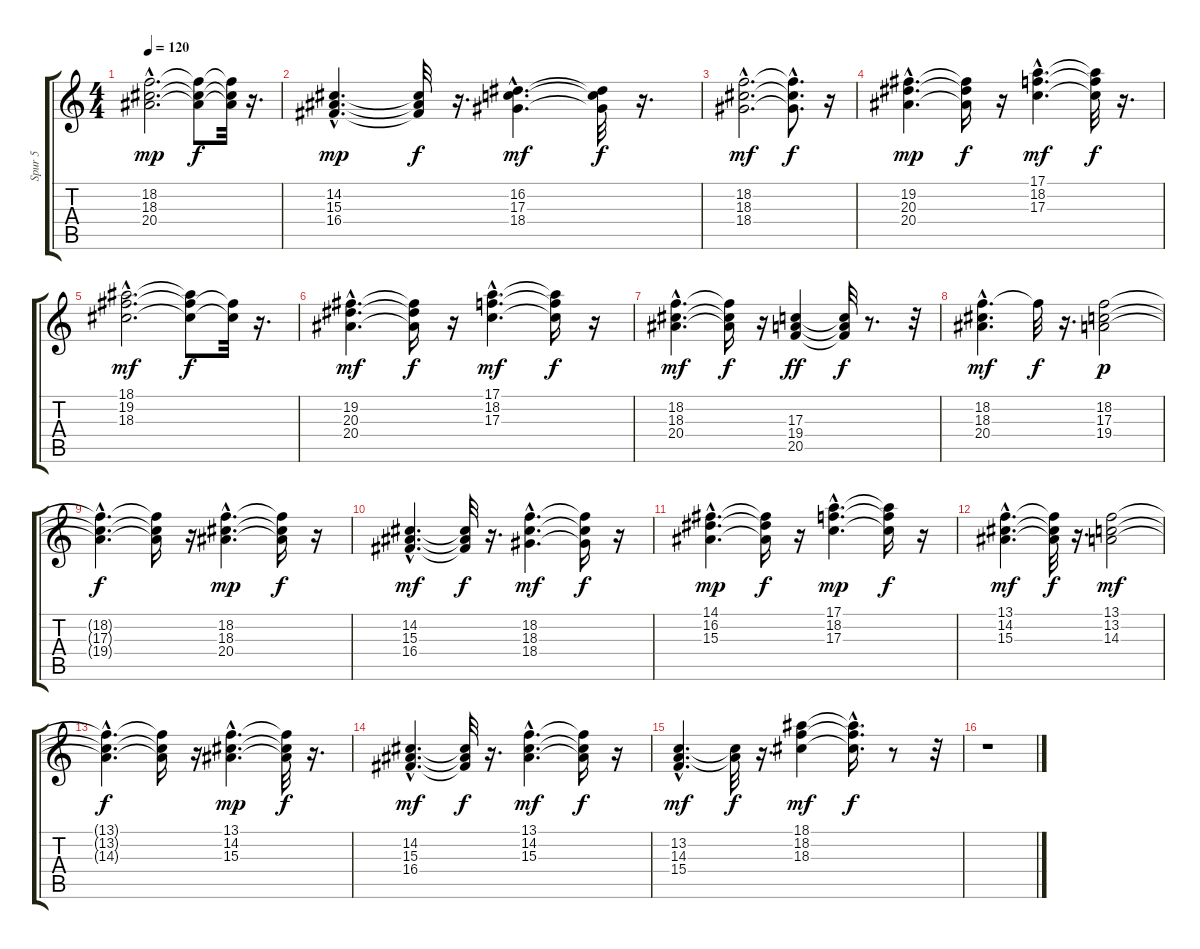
\track ("Spur 5" "Spur 5") {instrument orchestrahit}
\staff {score tabs}
\tuning (E4 B3 G3 D3 A2 E2) {hide}
\ts (4 4)
\tempo 120
\clef g2
\ks c
(18.2{hac} 18.3{hac} 20.4{hac}).2{d dy mp} (18.2{t} 18.3{t} 20.4{t}).8{dy f} (18.2{t} 18.3{t} 20.4{t}).32 r.16{d} |
(14.2{hac} 15.3{hac} 16.4{hac}).4{d dy mp} (14.2{t} 15.3{t} 16.4{t}).32{dy f} r.16{d} (16.2{hac} 17.3{hac} 18.4{hac}).4{d dy mf} (16.2{t} 17.3{t} 18.4{t}).32{dy f} r.16{d} |
(18.2{hac} 18.3{hac} 18.4{hac}).2{d dy mf} (18.2{t} 18.3{hac t} 18.4{t}).8{d dy f} r.16 |
(19.2{hac} 20.3{hac} 20.4{hac}).4{d dy mp} (19.2{t} 20.3{t} 20.4{t}).16{dy f} r.16 (17.1{hac} 18.2{hac} 17.3{hac}).4{d dy mf} (17.1{t} 18.2{t} 17.3{t}).32{dy f} r.16{d} |
(18.1{hac} 19.2{hac} 18.3{hac}).2{d dy mf} (18.1{t} 19.2{t} 18.3{t}).8{dy f} (19.2{t} 18.3{t}).32 r.16{d} |
(19.2{hac} 20.3{hac} 20.4{hac}).4{d dy mf} (19.2{t} 20.3{t} 20.4{t}).16{dy f} r.16 (17.1{hac} 18.2{hac} 17.3{hac}).4{d dy mf} (17.1{t} 18.2{t} 17.3{t}).16{dy f} r.16 |
(18.2{hac} 18.3{hac} 20.4{hac}).4{d dy mf} (18.2{t} 18.3{t} 20.4{t}).16{dy f} r.16 (17.3 19.4 20.5).4{dy ff} (17.3{t} 19.4{t} 20.5{t}).32{dy f} r.8{d} r.32 |
(18.2{hac} 18.3{hac} 20.4{hac}).4{d dy mf} 18.2{t}.32{dy f} r.16{d} (18.2 17.3 19.4).2{dy p} |
(18.2{hac t} 17.3{hac t} 19.4{hac t}).4{d dy f} (18.2{t} 17.3{t} 19.4{t}).16 r.16 (18.2{hac} 18.3{hac} 20.4{hac}).4{d dy mp} (18.2{t} 18.3{t} 20.4{t}).16{dy f} r.16 |
(14.2{hac} 15.3{hac} 16.4{hac}).4{d dy mf} (14.2{t} 15.3{t} 16.4{t}).32{dy f} r.16{d} (18.2{hac} 18.3{hac} 18.4{hac}).4{d dy mf} (18.2{t} 18.3{t} 18.4{t}).16{dy f} r.16 |
(14.1{hac} 16.2{hac} 15.3{hac}).4{d dy mp} (14.1{t} 16.2{t} 15.3{t}).16{dy f} r.16 (17.1{hac} 18.2{hac} 17.3{hac}).4{d dy mp} (17.1{t} 18.2{t} 17.3{t}).16{dy f} r.16 |
(13.1{hac} 14.2{hac} 15.3{hac}).4{d dy mf} (13.1{t} 14.2{t} 15.3{t}).32{dy f} r.16{d} (13.1 13.2 14.3).2{dy mf} |
(13.1{hac t} 13.2{hac t} 14.3{hac t}).4{d dy f} (13.1{t} 13.2{t} 14.3{t}).16 r.16 (13.1{hac} 14.2{hac} 15.3{hac}).4{d dy mp} (13.1{t} 14.2{t} 15.3{t}).32{dy f} r.16{d} |
(14.2{hac} 15.3{hac} 16.4{hac}).4{d dy mf} (14.2{t} 15.3{t} 16.4{t}).32{dy f} r.16{d} (13.1{hac} 14.2{hac} 15.3{hac}).4{d dy mf} (13.1{t} 14.2{t} 15.3{t}).16{dy f} r.16 |
(13.2{hac} 14.3{hac} 15.4{hac}).4{d dy mf} (13.2{t} 14.3{t}).32{dy f} r.16{d} (18.1 18.2 18.3).4{dy mf} (18.1{hac t} 18.2{hac t} 18.3{hac t}).16{d dy f} r.8 r.32 |
r.1
